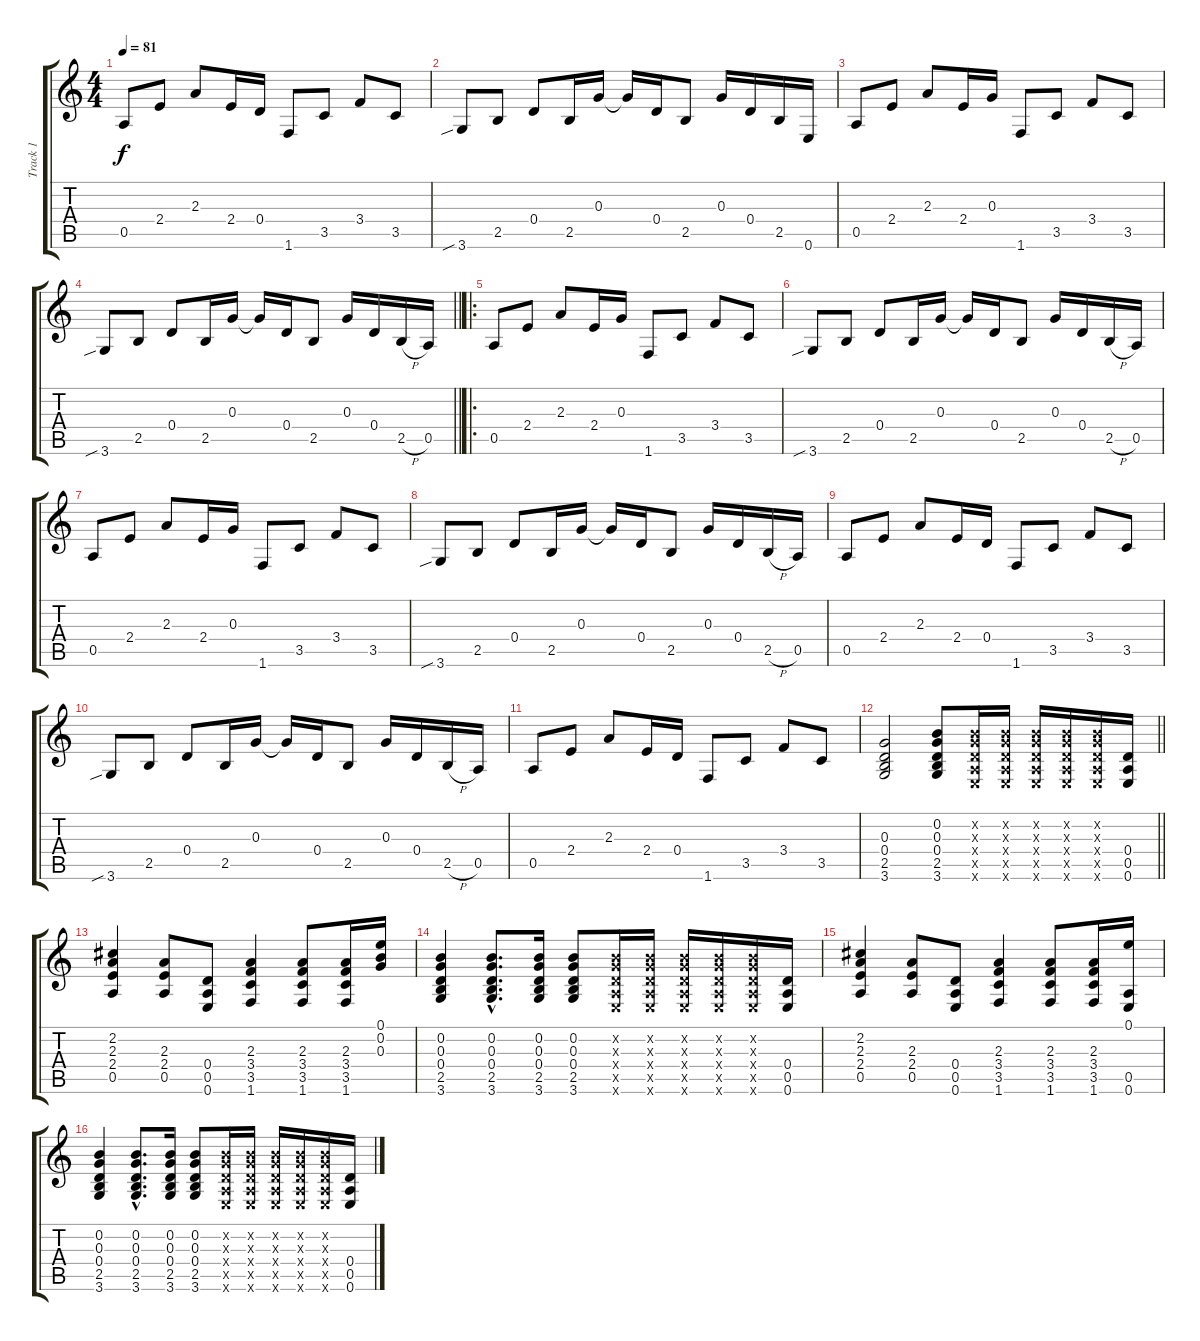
\track ("Track 1" "Track 1") {instrument overdrivenguitar}
\staff {score tabs}
\tuning (E4 B3 G3 D3 A2 E2) {hide}
\ts (4 4)
\tempo 81
\clef g2
\ks c
0.5.8{dy f instrument overdrivenguitar} 2.4.8 2.3.8 2.4.16 0.4.16 1.6.8 3.5.8 3.4.8 3.5.8 |
3.6{sib}.8 2.5.8 0.4.8 2.5.16 0.3.16 0.3{t}.16 0.4.16 2.5.8 0.3.16 0.4.16 2.5.16 0.6.16 |
0.5.8 2.4.8 2.3.8 2.4.16 0.3.16 1.6.8 3.5.8 3.4.8 3.5.8 |
\barLineRight lightlight
3.6{sib}.8 2.5.8 0.4.8 2.5.16 0.3.16 0.3{t}.16 0.4.16 2.5.8 0.3.16 0.4.16 2.5{h}.16 0.5.16 |
\ro
0.5.8 2.4.8 2.3.8 2.4.16 0.3.16 1.6.8 3.5.8 3.4.8 3.5.8 |
3.6{sib}.8 2.5.8 0.4.8 2.5.16 0.3.16 0.3{t}.16 0.4.16 2.5.8 0.3.16 0.4.16 2.5{h}.16 0.5.16 |
0.5.8 2.4.8 2.3.8 2.4.16 0.3.16 1.6.8 3.5.8 3.4.8 3.5.8 |
3.6{sib}.8 2.5.8 0.4.8 2.5.16 0.3.16 0.3{t}.16 0.4.16 2.5.8 0.3.16 0.4.16 2.5{h}.16 0.5.16 |
0.5.8 2.4.8 2.3.8 2.4.16 0.4.16 1.6.8 3.5.8 3.4.8 3.5.8 |
3.6{sib}.8 2.5.8 0.4.8 2.5.16 0.3.16 0.3{t}.16 0.4.16 2.5.8 0.3.16 0.4.16 2.5{h}.16 0.5.16 |
0.5.8 2.4.8 2.3.8 2.4.16 0.4.16 1.6.8 3.5.8 3.4.8 3.5.8 |
\barLineRight lightlight
(0.3 0.4 2.5 3.6).2 (0.2 0.3 0.4 2.5 3.6).8 (0.2{x} 0.3{x} 0.4{x} 0.5{x} 0.6{x}).16 (0.2{x} 0.3{x} 0.4{x} 0.5{x} 0.6{x}).16 (0.2{x} 0.3{x} 0.4{x} 0.5{x} 0.6{x}).16 (0.2{x} 0.3{x} 0.4{x} 0.5{x} 0.6{x}).16 (0.2{x} 0.3{x} 0.4{x} 0.5{x} 0.6{x}).16 (0.4 0.5 0.6).16 |
(2.2 2.3 2.4 0.5).4 (2.3 2.4 0.5).8 (0.4 0.5 0.6).8 (2.3 3.4 3.5 1.6).4 (2.3 3.4 3.5 1.6).8 (2.3 3.4 3.5 1.6).16 (0.1 0.2 0.3).16 |
(0.2 0.3 0.4 2.5 3.6).4 (0.2{hac} 0.3{hac} 0.4{hac} 2.5{hac} 3.6{hac}).8{d} (0.2 0.3 0.4 2.5 3.6).16 (0.2 0.3 0.4 2.5 3.6).8 (0.2{x} 0.3{x} 0.4{x} 0.5{x} 0.6{x}).16 (0.2{x} 0.3{x} 0.4{x} 0.5{x} 0.6{x}).16 (0.2{x} 0.3{x} 0.4{x} 0.5{x} 0.6{x}).16 (0.2{x} 0.3{x} 0.4{x} 0.5{x} 0.6{x}).16 (0.2{x} 0.3{x} 0.4{x} 0.5{x} 0.6{x}).16 (0.4 0.5 0.6).16 |
(2.2 2.3 2.4 0.5).4 (2.3 2.4 0.5).8 (0.4 0.5 0.6).8 (2.3 3.4 3.5 1.6).4 (2.3 3.4 3.5 1.6).8 (2.3 3.4 3.5 1.6).16 (0.1 0.5 0.6).16 |
(0.2 0.3 0.4 2.5 3.6).4 (0.2{hac} 0.3{hac} 0.4{hac} 2.5{hac} 3.6{hac}).8{d} (0.2 0.3 0.4 2.5 3.6).16 (0.2 0.3 0.4 2.5 3.6).8 (0.2{x} 0.3{x} 0.4{x} 0.5{x} 0.6{x}).16 (0.2{x} 0.3{x} 0.4{x} 0.5{x} 0.6{x}).16 (0.2{x} 0.3{x} 0.4{x} 0.5{x} 0.6{x}).16 (0.2{x} 0.3{x} 0.4{x} 0.5{x} 0.6{x}).16 (0.2{x} 0.3{x} 0.4{x} 0.5{x} 0.6{x}).16 (0.4 0.5 0.6).16
